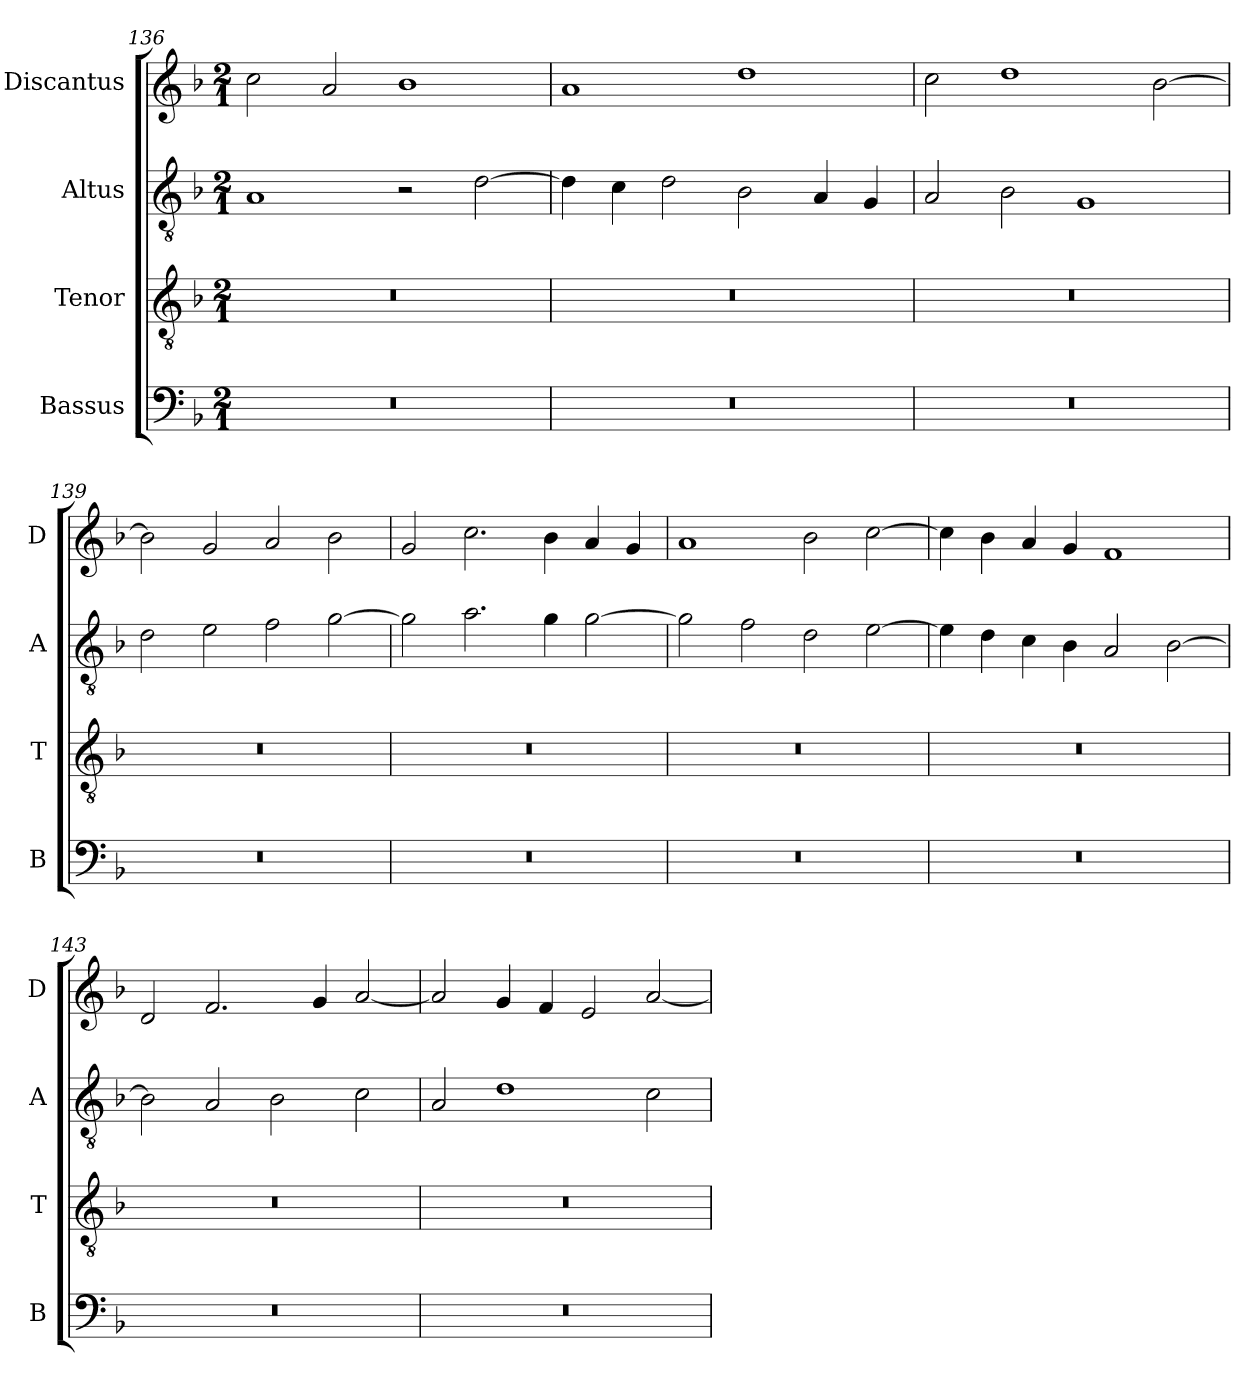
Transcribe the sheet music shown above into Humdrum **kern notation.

**kern	**kern	**kern	**kern
*part4	*part3	*part2	*part1
*staff4	*staff3	*staff2	*staff1
*I"Bassus	*I"Tenor	*I"Altus	*I"Discantus
*I'B	*I'T	*I'A	*I'D
*clefF4	*clefGv2	*clefGv2	*clefG2
*k[b-]	*k[b-]	*k[b-]	*k[b-]
*M2/1	*M2/1	*M2/1	*M2/1
=136	=136	=136	=136
0r	0r	1A	2cc\
.	.	.	2a/
.	.	2r	1b-
.	.	[2d\	.
=137	=137	=137	=137
0r	0r	4d\]	1a
.	.	4c\	.
.	.	2d\	.
.	.	2B-\	1dd
.	.	4A/	.
.	.	4G/	.
=138	=138	=138	=138
0r	0r	2A/	2cc\
.	.	2B-\	1dd
.	.	1G	.
.	.	.	[2b-\
=139	=139	=139	=139
0r	0r	2d\	2b-\]
.	.	2e\	2g/
.	.	2f\	2a/
.	.	[2g\	2b-\
=140	=140	=140	=140
0r	0r	2g\]	2g/
.	.	2.a\	2.cc\
.	.	4g\	4b-\
.	.	[2g\	4a/
.	.	.	4g/
=141	=141	=141	=141
0r	0r	2g\]	1a
.	.	2f\	.
.	.	2d\	2b-\
.	.	[2e\	[2cc\
=142	=142	=142	=142
0r	0r	4e\]	4cc\]
.	.	4d\	4b-\
.	.	4c\	4a/
.	.	4B-\	4g/
.	.	2A/	1f
.	.	[2B-\	.
=143	=143	=143	=143
0r	0r	2B-\]	2d/
.	.	2A/	2.f/
.	.	2B-\	.
.	.	.	4g/
.	.	2c\	[2a/
=144	=144	=144	=144
0r	0r	2A/	2a/]
.	.	1d	4g/
.	.	.	4f/
.	.	.	2e/
.	.	2c\	[2a/
=	=	=	=
*-	*-	*-	*-
